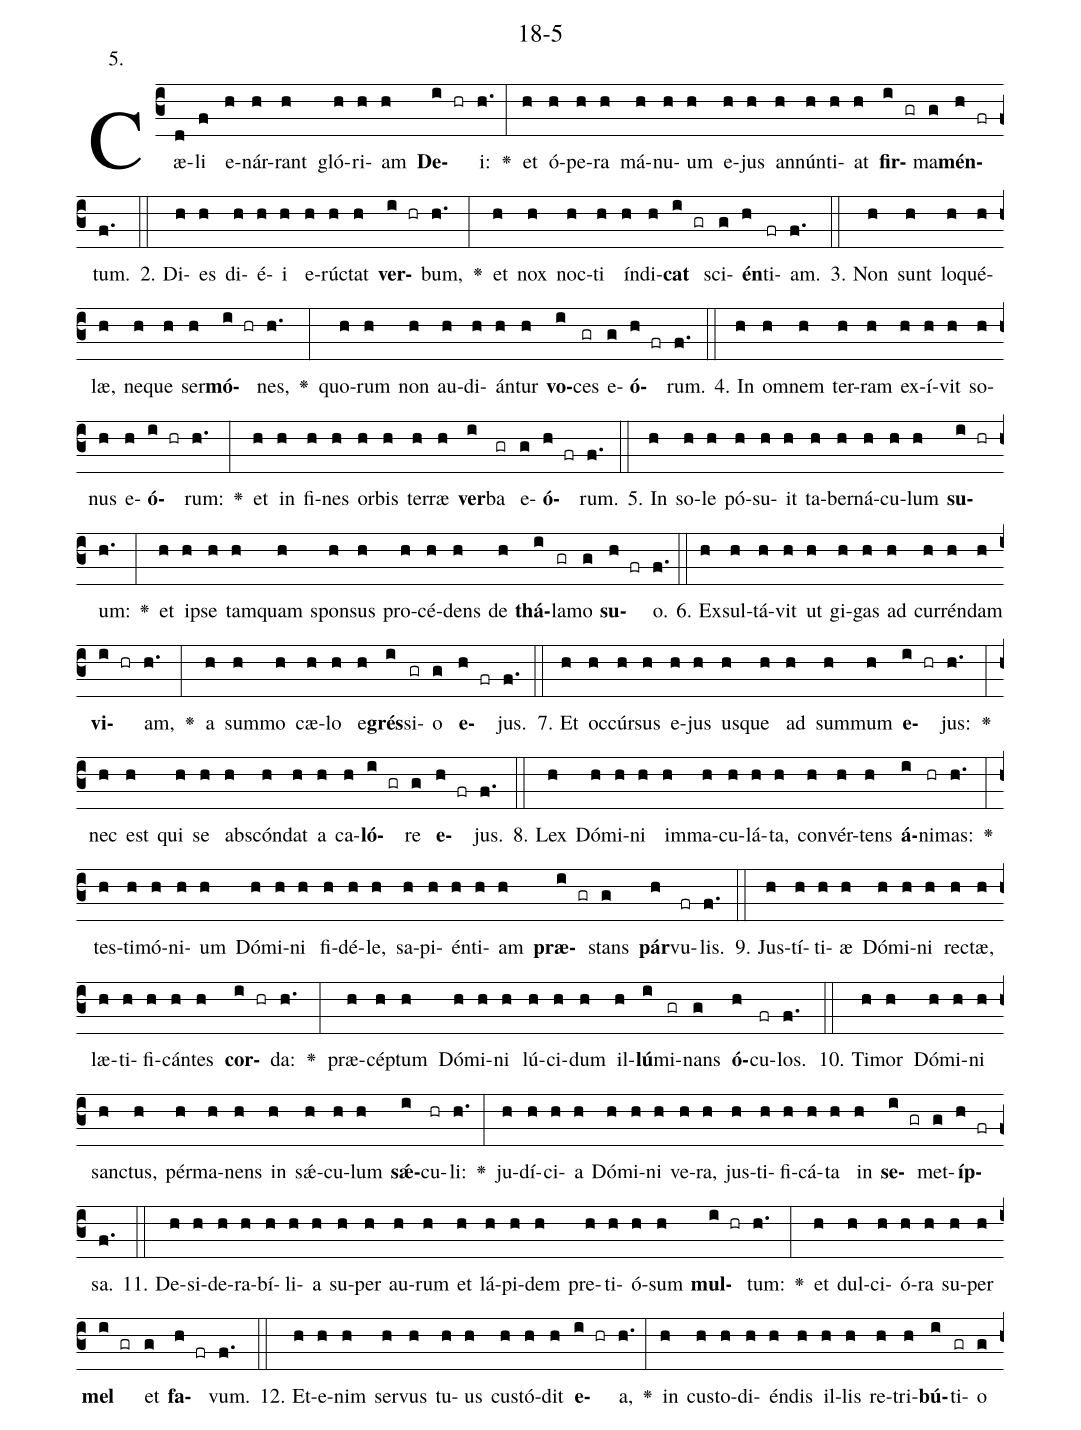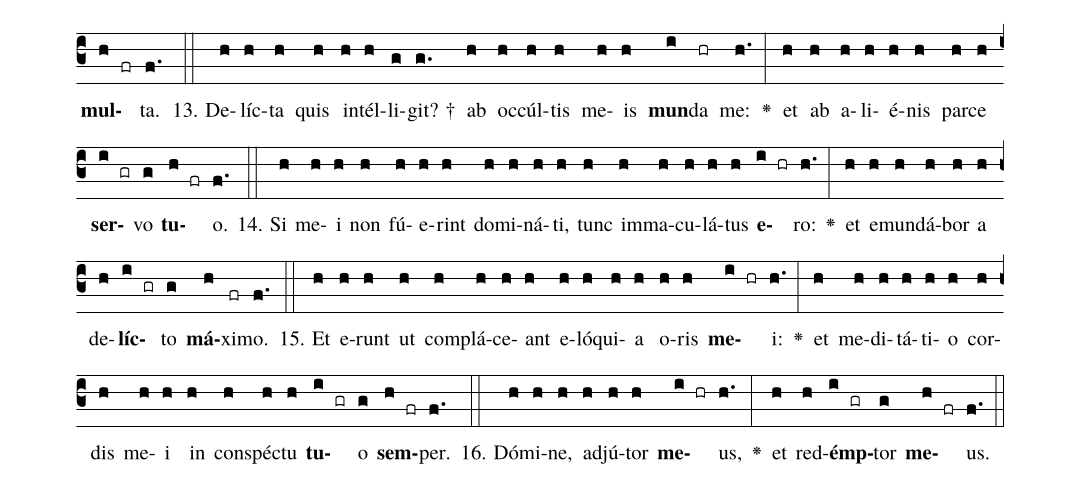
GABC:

name: 18-5;
annotation: 5.;
%%
(c3)Cæ(d)li(f) e(h)nár(h)rant(h) gló(h)ri(h)am(h) <b>De</b>(i hr)i:(h.) <v>\greheightstar</v>(:) et(h) ó(h)pe(h)ra(h) má(h)nu(h)um(h) e(h)jus(h) an(h)nún(h)ti(h)at(h) <b>fir</b>(i gr)ma(g)<b>mén</b>(h fr)tum.(f.) (::)
2. Di(h)es(h) di(h)é(h)i(h) e(h)rúc(h)tat(h) <b>ver</b>(i hr)bum,(h.) <v>\greheightstar</v>(:) et(h) nox(h) noc(h)ti(h) ín(h)di(h)<b>cat</b>(i gr) sci(g)<b>én</b>(h)ti(fr)am.(f.) (::)
3. Non(h) sunt(h) lo(h)qué(h)læ,(h) ne(h)que(h) ser(h)<b>mó</b>(i hr)nes,(h.) <v>\greheightstar</v>(:) quo(h)rum(h) non(h) au(h)di(h)án(h)tur(h) <b>vo</b>(i)ces(gr) e(g)<b>ó</b>(h fr)rum.(f.) (::)
4. In(h) om(h)nem(h) ter(h)ram(h) ex(h)í(h)vit(h) so(h)nus(h) e(h)<b>ó</b>(i hr)rum:(h.) <v>\greheightstar</v>(:) et(h) in(h) fi(h)nes(h) or(h)bis(h) ter(h)ræ(h) <b>ver</b>(i)ba(gr) e(g)<b>ó</b>(h fr)rum.(f.) (::)
5. In(h) so(h)le(h) pó(h)su(h)it(h) ta(h)ber(h)ná(h)cu(h)lum(h) <b>su</b>(i hr)um:(h.) <v>\greheightstar</v>(:) et(h) ip(h)se(h) tam(h)quam(h) spon(h)sus(h) pro(h)cé(h)dens(h) de(h) <b>thá</b>(i)la(gr)mo(g) <b>su</b>(h fr)o.(f.) (::)
6. Ex(h)sul(h)tá(h)vit(h) ut(h) gi(h)gas(h) ad(h) cur(h)rén(h)dam(h) <b>vi</b>(i hr)am,(h.) <v>\greheightstar</v>(:) a(h) sum(h)mo(h) cæ(h)lo(h) e(h)<b>grés</b>(i)si(gr)o(g) <b>e</b>(h fr)jus.(f.) (::)
7. Et(h) oc(h)cúr(h)sus(h) e(h)jus(h) us(h)que(h) ad(h) sum(h)mum(h) <b>e</b>(i hr)jus:(h.) <v>\greheightstar</v>(:) nec(h) est(h) qui(h) se(h) abs(h)cón(h)dat(h) a(h) ca(h)<b>ló</b>(i gr)re(g) <b>e</b>(h fr)jus.(f.) (::)
8. Lex(h) Dó(h)mi(h)ni(h) im(h)ma(h)cu(h)lá(h)ta,(h) con(h)vér(h)tens(h) <b>á</b>(i)ni(hr)mas:(h.) <v>\greheightstar</v>(:) tes(h)ti(h)mó(h)ni(h)um(h) Dó(h)mi(h)ni(h) fi(h)dé(h)le,(h) sa(h)pi(h)én(h)ti(h)am(h) <b>præ</b>(i gr)stans(g) <b>pár</b>(h)vu(fr)lis.(f.) (::)
9. Jus(h)tí(h)ti(h)æ(h) Dó(h)mi(h)ni(h) rec(h)tæ,(h) læ(h)ti(h)fi(h)cán(h)tes(h) <b>cor</b>(i hr)da:(h.) <v>\greheightstar</v>(:) præ(h)cép(h)tum(h) Dó(h)mi(h)ni(h) lú(h)ci(h)dum(h) il(h)<b>lú</b>(i)mi(gr)nans(g) <b>ó</b>(h)cu(fr)los.(f.) (::)
10. Ti(h)mor(h) Dó(h)mi(h)ni(h) sanc(h)tus,(h) pér(h)ma(h)nens(h) in(h) sǽ(h)cu(h)lum(h) <b>sǽ</b>(i)cu(hr)li:(h.) <v>\greheightstar</v>(:) ju(h)dí(h)ci(h)a(h) Dó(h)mi(h)ni(h) ve(h)ra,(h) jus(h)ti(h)fi(h)cá(h)ta(h) in(h) <b>se</b>(i gr)met(g)<b>íp</b>(h fr)sa.(f.) (::)
11. De(h)si(h)de(h)ra(h)bí(h)li(h)a(h) su(h)per(h) au(h)rum(h) et(h) lá(h)pi(h)dem(h) pre(h)ti(h)ó(h)sum(h) <b>mul</b>(i hr)tum:(h.) <v>\greheightstar</v>(:) et(h) dul(h)ci(h)ó(h)ra(h) su(h)per(h) <b>mel</b>(i gr) et(g) <b>fa</b>(h fr)vum.(f.) (::)
12. Et(h)e(h)nim(h) ser(h)vus(h) tu(h)us(h) cus(h)tó(h)dit(h) <b>e</b>(i hr)a,(h.) <v>\greheightstar</v>(:) in(h) cus(h)to(h)di(h)én(h)dis(h) il(h)lis(h) re(h)tri(h)<b>bú</b>(i)ti(gr)o(g) <b>mul</b>(h fr)ta.(f.) (::)
13. De(h)líc(h)ta(h) quis(h) in(h)tél(h)li(g)git? †(g.) ab(h) oc(h)cúl(h)tis(h) me(h)is(h) <b>mun</b>(i)da(hr) me:(h.) <v>\greheightstar</v>(:) et(h) ab(h) a(h)li(h)é(h)nis(h) par(h)ce(h) <b>ser</b>(i gr)vo(g) <b>tu</b>(h fr)o.(f.) (::)
14. Si(h) me(h)i(h) non(h) fú(h)e(h)rint(h) do(h)mi(h)ná(h)ti,(h) tunc(h) im(h)ma(h)cu(h)lá(h)tus(h) <b>e</b>(i hr)ro:(h.) <v>\greheightstar</v>(:) et(h) e(h)mun(h)dá(h)bor(h) a(h) de(h)<b>líc</b>(i gr)to(g) <b>má</b>(h)xi(fr)mo.(f.) (::)
15. Et(h) e(h)runt(h) ut(h) com(h)plá(h)ce(h)ant(h) e(h)ló(h)qui(h)a(h) o(h)ris(h) <b>me</b>(i hr)i:(h.) <v>\greheightstar</v>(:) et(h) me(h)di(h)tá(h)ti(h)o(h) cor(h)dis(h) me(h)i(h) in(h) con(h)spéc(h)tu(h) <b>tu</b>(i gr)o(g) <b>sem</b>(h fr)per.(f.) (::)
16. Dó(h)mi(h)ne,(h) ad(h)jú(h)tor(h) <b>me</b>(i hr)us,(h.) <v>\greheightstar</v>(:) et(h) red(h)<b>émp</b>(i gr)tor(g) <b>me</b>(h fr)us.(f.) (::)
